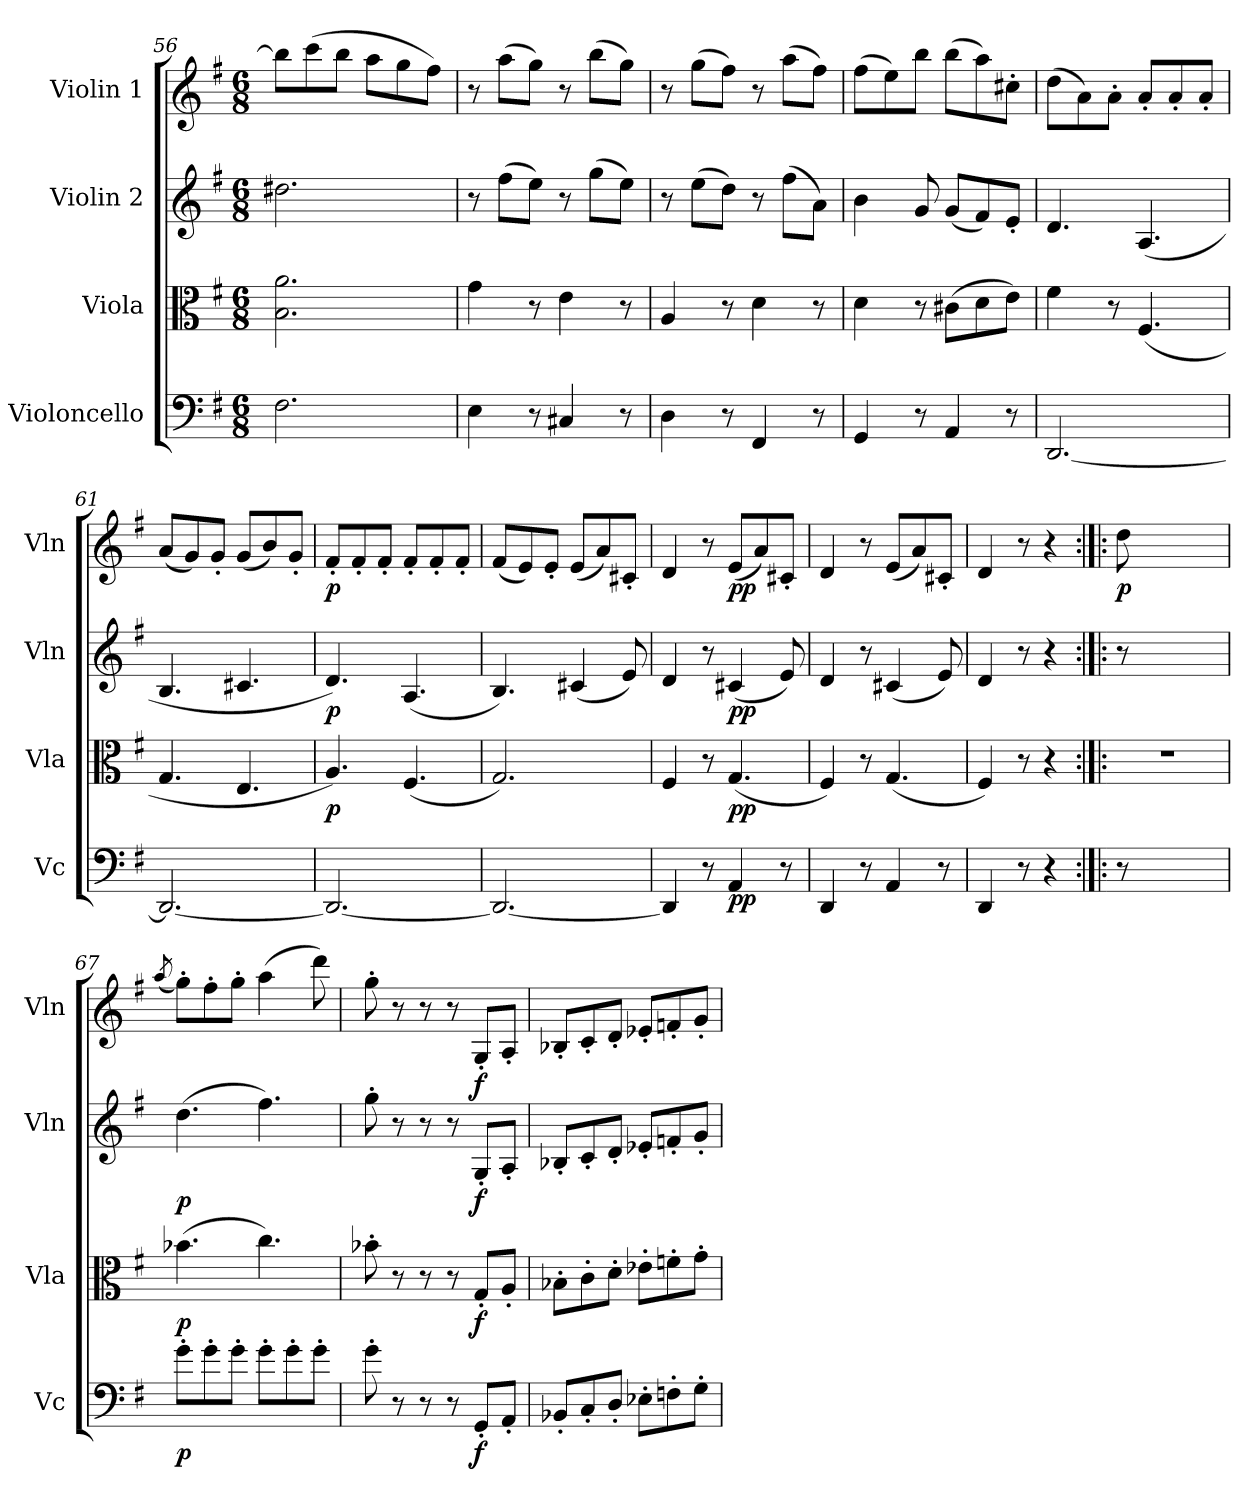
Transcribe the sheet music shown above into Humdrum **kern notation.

**kern	**dynam	**kern	**dynam	**kern	**dynam	**kern	**dynam
*part4	*part4	*part3	*part3	*part2	*part2	*part1	*part1
*staff4	*staff4	*staff3	*staff3	*staff2	*staff2	*staff1	*staff1
*I"Violoncello	*	*I"Viola	*	*I"Violin 2	*	*I"Violin 1	*
*I'Vc	*	*I'Vla	*	*I'Vln	*	*I'Vln	*
!!LO:LB:g=z
*clefF4	*	*clefC3	*	*clefG2	*	*clefG2	*
*k[f#]	*	*k[f#]	*	*k[f#]	*	*k[f#]	*
*M6/8	*	*M6/8	*	*M6/8	*	*M6/8	*
=56	=56	=56	=56	=56	=56	=56	=56
2.F#\	.	2.B\ 2.a\	.	2.dd#X\	.	8bb\L]	.
.	.	.	.	.	.	(8ccc\	.
.	.	.	.	.	.	8bb\J	.
.	.	.	.	.	.	8aa\L	.
.	.	.	.	.	.	8gg\	.
.	.	.	.	.	.	8ff#\J)	.
=57	=57	=57	=57	=57	=57	=57	=57
4E\	.	4g\	.	8r	.	8r	.
.	.	.	.	(8ff#\L	.	(8aa\L	.
8r	.	8r	.	8ee\J)	.	8gg\J)	.
4C#X/	.	4e\	.	8r	.	8r	.
.	.	.	.	(8gg\L	.	(8bb\L	.
8r	.	8r	.	8ee\J)	.	8gg\J)	.
=58	=58	=58	=58	=58	=58	=58	=58
4D\	.	4A/	.	8r	.	8r	.
.	.	.	.	(8ee\L	.	(8gg\L	.
8r	.	8r	.	8dd\J)	.	8ff#\J)	.
4FF#/	.	4d\	.	8r	.	8r	.
.	.	.	.	(8ff#\L	.	(8aa\L	.
8r	.	8r	.	8a\J)	.	8ff#\J)	.
=59	=59	=59	=59	=59	=59	=59	=59
4GG/	.	4d\	.	4b\	.	(8ff#\L	.
.	.	.	.	.	.	8ee\)	.
8r	.	8r	.	8g/	.	8bb\J	.
4AA/	.	(8c#X\L	.	(8g/L	.	(8bb\L	.
.	.	8d\	.	8f#/)	.	8aa\)	.
8r	.	8e\J)	.	8e'/J	.	8cc#X'\J	.
=60	=60	=60	=60	=60	=60	=60	=60
[2.DD/	.	4f#\	.	4.d/	.	(8dd\L	.
.	.	.	.	.	.	8a\)	.
.	.	8r	.	.	.	8a'\J	.
.	.	(<4.F#/	.	(<4.A/	.	8a'/L	.
.	.	.	.	.	.	8a'/	.
.	.	.	.	.	.	8a'/J	.
!!LO:PB:g=z
=61	=61	=61	=61	=61	=61	=61	=61
2.DD/_	.	4.G/	.	4.B/	.	(8a/L	.
.	.	.	.	.	.	8g/)	.
.	.	.	.	.	.	8g'/J	.
.	.	4.E/	.	4.c#X/	.	(8g/L	.
.	.	.	.	.	.	8b/)	.
.	.	.	.	.	.	8g'/J	.
=62	=62	=62	=62	=62	=62	=62	=62
!	!LO:DY:b	!	!	!	!	!	!
!	!LO:DY:n=1:b	!	!	!	!	!	!
!	!LO:DY:n=2:b	!	!LO:DY:b	!	!LO:DY:b	!	!LO:DY:b
2.DD/_	other-dynamics p other-dynamics	4.A/)	p	4.d/)	p	8f#'/L	p
.	.	.	.	.	.	8f#'/	.
.	.	.	.	.	.	8f#'/J	.
.	.	(4.F#/	.	(4.A/	.	8f#'/L	.
.	.	.	.	.	.	8f#'/	.
.	.	.	.	.	.	8f#'/J	.
=63	=63	=63	=63	=63	=63	=63	=63
2.DD/_	.	2.G/)	.	4.B/)	.	(8f#/L	.
.	.	.	.	.	.	8e/)	.
.	.	.	.	.	.	8e'/J	.
.	.	.	.	(4c#X/	.	(8e/L	.
.	.	.	.	.	.	8a/)	.
.	.	.	.	8e/)	.	8c#X'/J	.
=64	=64	=64	=64	=64	=64	=64	=64
4DD/]	.	4F#/	.	4d/	.	4d/	.
8r	.	8r	.	8r	.	8r	.
!	!LO:DY:b	!	!LO:DY:b	!	!LO:DY:b	!	!LO:DY:b
4AA/	pp	(4.G/	pp	(4c#X/	pp	(8e/L	pp
.	.	.	.	.	.	8a/)	.
8r	.	.	.	8e/)	.	8c#X'/J	.
=65	=65	=65	=65	=65	=65	=65	=65
4DD/	.	4F#/)	.	4d/	.	4d/	.
8r	.	8r	.	8r	.	8r	.
4AA/	.	(4.G/	.	(4c#X/	.	(8e/L	.
.	.	.	.	.	.	8a/)	.
8r	.	.	.	8e/)	.	8c#X'/J	.
!!LO:LB:g=z
=65X1	=65X1	=65X1	=65X1	=65X1	=65X1	=65X1	=65X1
4DD/	.	4F#/)	.	4d/	.	4d/	.
8r	.	8r	.	8r	.	8r	.
4r	.	4r	.	4r	.	4r	.
!!LO:PB:g=z
=66:|!|:	=66:|!|:	=66:|!|:	=66:|!|:	=66:|!|:	=66:|!|:	=66:|!|:	=66:|!|:
!	!	!	!	!	!	!	!LO:DY:b
8r	.	2.r	.	8r	.	8dd\	p
2ryy	.	.	.	2ryy	.	2ryy	.
8ryy	.	.	.	8ryy	.	8ryy	.
=67	=67	=67	=67	=67	=67	=67	=67
.	.	.	.	.	.	(8qaa/	.
!	!LO:DY:b	!	!LO:DY:b	!	!LO:DY:b	!	!
8g'\L	p	(4.b-X\	p	(4.dd\	p	8gg'\L)	.
8g'\	.	.	.	.	.	8ff#'\	.
8g'\J	.	.	.	.	.	8gg'\J	.
8g'\L	.	4.cc\)	.	4.ff#\)	.	(4aa\	.
8g'\	.	.	.	.	.	.	.
8g'\J	.	.	.	.	.	8ddd\)	.
=68	=68	=68	=68	=68	=68	=68	=68
8g'\	.	8b-X'\	.	8gg'\	.	8gg'\	.
8r	.	8r	.	8r	.	8r	.
8r	.	8r	.	8r	.	8r	.
8r	.	8r	.	8r	.	8r	.
!	!LO:DY:b	!	!LO:DY:b	!	!LO:DY:b	!	!LO:DY:b
8GG'/L	f	8G'/L	f	8G'/L	f	8G'/L	f
8AA'/J	.	8A'/J	.	8A'/J	.	8A'/J	.
=69	=69	=69	=69	=69	=69	=69	=69
8BB-X'/L	.	8B-X'\L	.	8B-X'/L	.	8B-X'/L	.
8C'/	.	8c'\	.	8c'/	.	8c'/	.
8D'/J	.	8d'\J	.	8d'/J	.	8d'/J	.
8E-X'\L	.	8e-X'\L	.	8e-X'/L	.	8e-X'/L	.
8Fn'\	.	8fn'\	.	8fn'/	.	8fn'/	.
8G'\J	.	8g'\J	.	8g'/J	.	8g'/J	.
=	=	=	=	=	=	=	=
*-	*-	*-	*-	*-	*-	*-	*-
